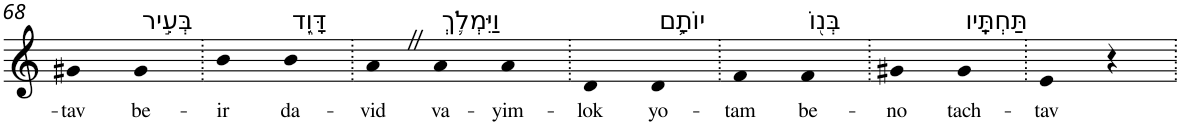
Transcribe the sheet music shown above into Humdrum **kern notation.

**kern	**text
*part1	*part1
*staff1	*staff1
*I"Piano	*
*I'Pno	*
!!LO:PB:g=z
*clefG2	*
*k[]	*
=68	=68
!	!LO:LY:b
4g#X	-tav
!LO:TX:a:t=בְּעִ֣יר	!
!	!LO:LY:b
4g#	be-
=69.	=69.
!	!LO:LY:b
4b	-ir
!LO:TX:a:t=דָּוִ֑ד	!
!	!LO:LY:b
4b	da-
=70.	=70.
!	!LO:LY:b
4aZ	-vid
!LO:TX:a:t=וַיִּמְלֹ֛ךְ	!
!	!LO:LY:b
4a	va-
!	!LO:LY:b
4a	-yim-
=71.	=71.
!	!LO:LY:b
4d	-lok
!LO:TX:a:t=יוֹתָ֥ם	!
!	!LO:LY:b
4d	yo-
=72.	=72.
!	!LO:LY:b
4f	-tam
!LO:TX:a:t=בְּנ֖וֹ	!
!	!LO:LY:b
4f	be-
=73.	=73.
!	!LO:LY:b
4g#X	-no
!LO:TX:a:t=תַּחְתָּֽיו	!
!	!LO:LY:b
4g#	tach-
=74.	=74.
!	!LO:LY:b
4e	-tav
4r	.
=.	=.
*-	*-
